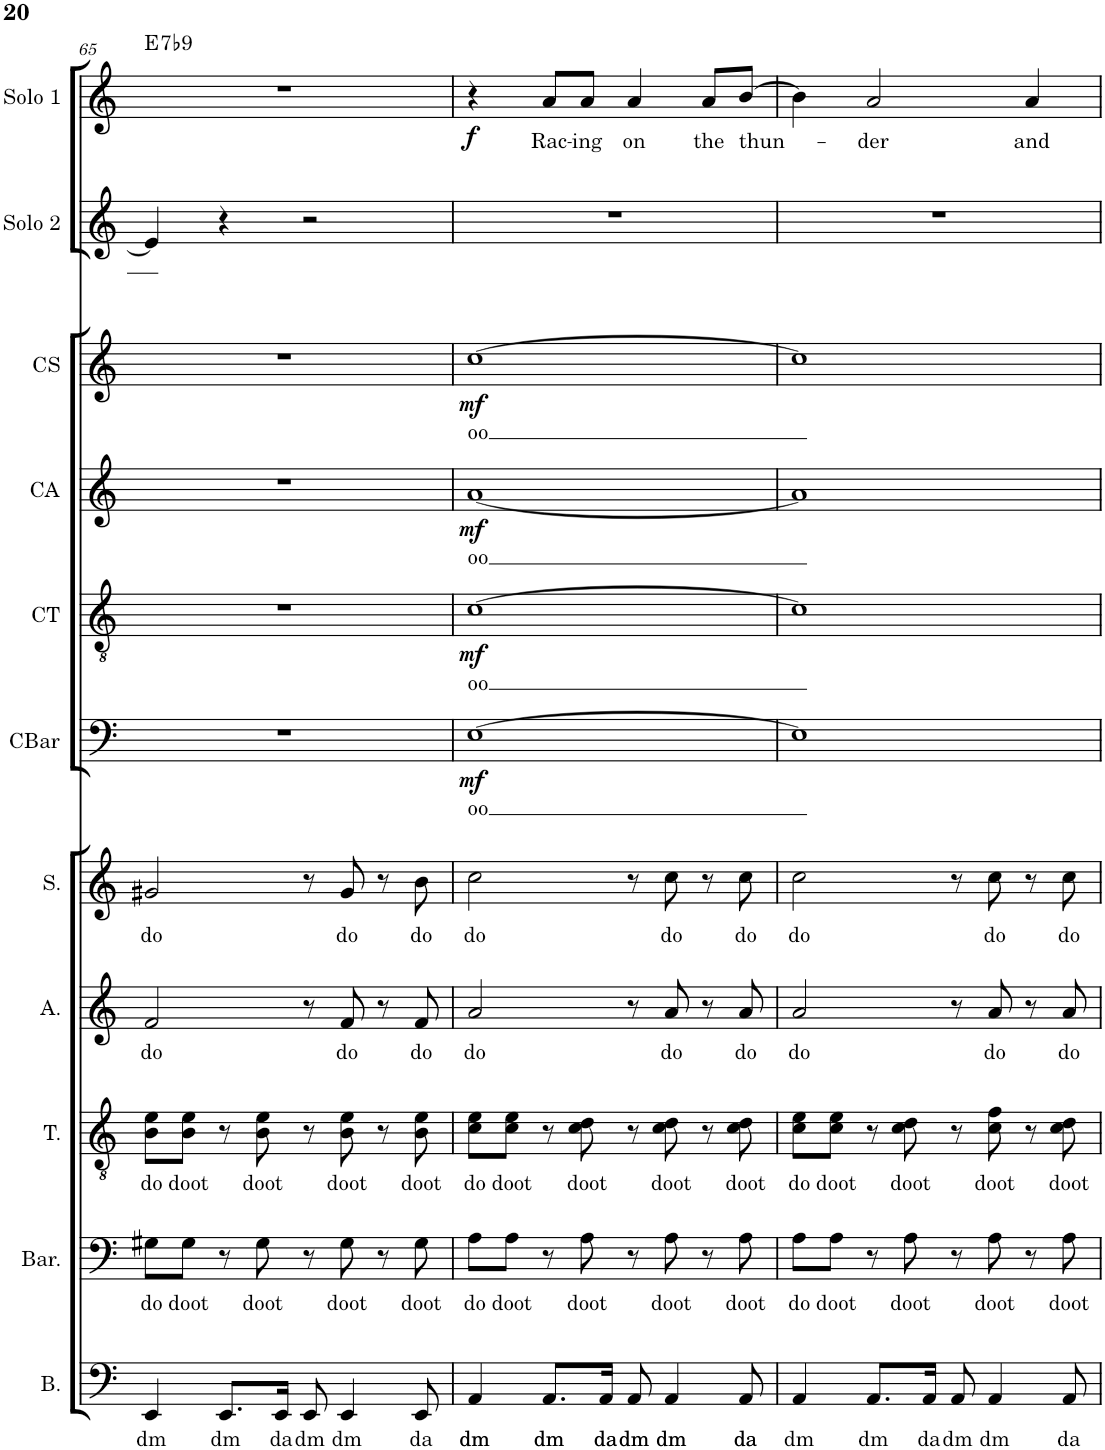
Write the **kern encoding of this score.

**kern	**text	**kern	**text	**kern	**text	**kern	**text	**kern	**text	**kern	**text	**dynam	**kern	**text	**dynam	**kern	**text	**dynam	**kern	**text	**dynam	**kern	**kern	**text	**dynam	**harte
*part11	*part11	*part10	*part10	*part9	*part9	*part8	*part8	*part7	*part7	*part6	*part6	*part6	*part5	*part5	*part5	*part4	*part4	*part4	*part3	*part3	*part3	*part2	*part1	*part1	*part1	*part1
*staff11	*staff11	*staff10	*staff10	*staff9	*staff9	*staff8	*staff8	*staff7	*staff7	*staff6	*staff6	*staff6	*staff5	*staff5	*staff5	*staff4	*staff4	*staff4	*staff3	*staff3	*staff3	*staff2	*staff1	*staff1	*staff1	*
*I"Bass	*	*I"Baritone	*	*I"Tenor	*	*I"Alto	*	*I"Soprano	*	*I"Choir Baritone	*	*	*I"Choir Tenor	*	*	*I"Choir Alto	*	*	*I"Choir Soprano	*	*	*I"Soloist 2	*I"Soloist 1	*	*	*
*I'B.	*	*I'Bar.	*	*I'T.	*	*I'A.	*	*I'S.	*	*I'CBar	*	*	*I'CT	*	*	*I'CA	*	*	*I'CS	*	*	*I'Solo 2	*I'Solo 1	*	*	*
!!LO:PB:g=z
*clefF4	*	*clefF4	*	*clefGv2	*	*clefG2	*	*clefG2	*	*clefF4	*	*	*clefGv2	*	*	*clefG2	*	*	*clefG2	*	*	*clefG2	*clefG2	*	*	*
*k[]	*	*k[]	*	*k[]	*	*k[]	*	*k[]	*	*k[]	*	*	*k[]	*	*	*k[]	*	*	*k[]	*	*	*k[]	*k[]	*	*	*
*M4/4	*	*M4/4	*	*M4/4	*	*M4/4	*	*M4/4	*	*M4/4	*	*	*M4/4	*	*	*M4/4	*	*	*M4/4	*	*	*M4/4	*M4/4	*	*	*
=65	=65	=65	=65	=65	=65	=65	=65	=65	=65	=65	=65	=65	=65	=65	=65	=65	=65	=65	=65	=65	=65	=65	=65	=65	=65	=65
!	!LO:LY:b	!	!LO:LY:b	!	!LO:LY:b	!	!LO:LY:b	!	!LO:LY:b	!	!	!	!	!	!	!	!	!	!	!	!	!	!	!	!	!LO:H:kt=7
4EE/	dm	8G#X\L	do	8B\ 8e\L	do	2f/	do	2g#X/	do	1r	.	.	1r	.	.	1r	.	.	1r	.	.	4e/]	1r	.	.	E:7(b9)
!	!	!	!LO:LY:b	!	!LO:LY:b	!	!	!	!	!	!	!	!	!	!	!	!	!	!	!	!	!	!	!	!	!
.	.	8G#\J	doot	8B\ 8e\J	doot	.	.	.	.	.	.	.	.	.	.	.	.	.	.	.	.	.	.	.	.	.
!	!LO:LY:b	!	!	!	!	!	!	!	!	!	!	!	!	!	!	!	!	!	!	!	!	!	!	!	!	!
8.EE/L	dm	8r	.	8r	.	.	.	.	.	.	.	.	.	.	.	.	.	.	.	.	.	4r	.	.	.	.
!	!	!	!LO:LY:b	!	!LO:LY:b	!	!	!	!	!	!	!	!	!	!	!	!	!	!	!	!	!	!	!	!	!
.	.	8G#\	doot	8B\ 8e\	doot	.	.	.	.	.	.	.	.	.	.	.	.	.	.	.	.	.	.	.	.	.
!	!LO:LY:b	!	!	!	!	!	!	!	!	!	!	!	!	!	!	!	!	!	!	!	!	!	!	!	!	!
16EE/Jk	da	.	.	.	.	.	.	.	.	.	.	.	.	.	.	.	.	.	.	.	.	.	.	.	.	.
!	!LO:LY:b	!	!	!	!	!	!	!	!	!	!	!	!	!	!	!	!	!	!	!	!	!	!	!	!	!
8EE/	dm	8r	.	8r	.	8r	.	8r	.	.	.	.	.	.	.	.	.	.	.	.	.	2r	.	.	.	.
!	!LO:LY:b	!	!LO:LY:b	!	!LO:LY:b	!	!LO:LY:b	!	!LO:LY:b	!	!	!	!	!	!	!	!	!	!	!	!	!	!	!	!	!
4EE/	dm	8G#\	doot	8B\ 8e\	doot	8f/	do	8g#/	do	.	.	.	.	.	.	.	.	.	.	.	.	.	.	.	.	.
.	.	8r	.	8r	.	8r	.	8r	.	.	.	.	.	.	.	.	.	.	.	.	.	.	.	.	.	.
!	!LO:LY:b	!	!LO:LY:b	!	!LO:LY:b	!	!LO:LY:b	!	!LO:LY:b	!	!	!	!	!	!	!	!	!	!	!	!	!	!	!	!	!
8EE/	da	8G#\	doot	8B\ 8e\	doot	8f/	do	8b\	do	.	.	.	.	.	.	.	.	.	.	.	.	.	.	.	.	.
=66	=66	=66	=66	=66	=66	=66	=66	=66	=66	=66	=66	=66	=66	=66	=66	=66	=66	=66	=66	=66	=66	=66	=66	=66	=66	=66
!	!LO:LY:b	!	!LO:LY:b	!	!LO:LY:b	!	!LO:LY:b	!	!LO:LY:b	!	!LO:LY:b	!LO:DY:b	!	!LO:LY:b	!LO:DY:b	!	!LO:LY:b	!LO:DY:b	!	!LO:LY:b	!LO:DY:b	!	!	!	!LO:DY:b	!
4AA/	dm	8A\L	do	8c\ 8e\L	do	2a/	do	2cc\	do	[1E	oo	mf	[1c	oo	mf	[1a	oo	mf	[1cc	oo	mf	1r	4r	.	f	.
!	!	!	!LO:LY:b	!	!LO:LY:b	!	!	!	!	!	!	!	!	!	!	!	!	!	!	!	!	!	!	!	!	!
.	.	8A\J	doot	8c\ 8e\J	doot	.	.	.	.	.	.	.	.	.	.	.	.	.	.	.	.	.	.	.	.	.
!	!LO:LY:b	!	!	!	!	!	!	!	!	!	!	!	!	!	!	!	!	!	!	!	!	!	!	!LO:LY:b	!	!
8.AA/L	dm	8r	.	8r	.	.	.	.	.	.	.	.	.	.	.	.	.	.	.	.	.	.	8a/L	Rac-	.	.
!	!	!	!LO:LY:b	!	!LO:LY:b	!	!	!	!	!	!	!	!	!	!	!	!	!	!	!	!	!	!	!LO:LY:b	!	!
.	.	8A\	doot	8c\ 8d\	doot	.	.	.	.	.	.	.	.	.	.	.	.	.	.	.	.	.	8a/J	-ing	.	.
!	!LO:LY:b	!	!	!	!	!	!	!	!	!	!	!	!	!	!	!	!	!	!	!	!	!	!	!	!	!
16AA/Jk	da	.	.	.	.	.	.	.	.	.	.	.	.	.	.	.	.	.	.	.	.	.	.	.	.	.
!	!LO:LY:b	!	!	!	!	!	!	!	!	!	!	!	!	!	!	!	!	!	!	!	!	!	!	!LO:LY:b	!	!
8AA/	dm	8r	.	8r	.	8r	.	8r	.	.	.	.	.	.	.	.	.	.	.	.	.	.	4a/	on	.	.
!	!LO:LY:b	!	!LO:LY:b	!	!LO:LY:b	!	!LO:LY:b	!	!LO:LY:b	!	!	!	!	!	!	!	!	!	!	!	!	!	!	!	!	!
4AA/	dm	8A\	doot	8c\ 8d\	doot	8a/	do	8cc\	do	.	.	.	.	.	.	.	.	.	.	.	.	.	.	.	.	.
!	!	!	!	!	!	!	!	!	!	!	!	!	!	!	!	!	!	!	!	!	!	!	!	!LO:LY:b	!	!
.	.	8r	.	8r	.	8r	.	8r	.	.	.	.	.	.	.	.	.	.	.	.	.	.	8a/L	the	.	.
!	!LO:LY:b	!	!LO:LY:b	!	!LO:LY:b	!	!LO:LY:b	!	!LO:LY:b	!	!	!	!	!	!	!	!	!	!	!	!	!	!	!LO:LY:b	!	!
8AA/	da	8A\	doot	8c\ 8d\	doot	8a/	do	8cc\	do	.	.	.	.	.	.	.	.	.	.	.	.	.	[8b/J	thun-	.	.
=67	=67	=67	=67	=67	=67	=67	=67	=67	=67	=67	=67	=67	=67	=67	=67	=67	=67	=67	=67	=67	=67	=67	=67	=67	=67	=67
!	!LO:LY:b	!	!LO:LY:b	!	!LO:LY:b	!	!LO:LY:b	!	!LO:LY:b	!	!	!	!	!	!	!	!	!	!	!	!	!	!	!	!	!
4AA/	dm	8A\L	do	8c\ 8e\L	do	2a/	do	2cc\	do	1E]	.	.	1c]	.	.	1a]	.	.	1cc]	.	.	1r	4b\]	.	.	.
!	!	!	!LO:LY:b	!	!LO:LY:b	!	!	!	!	!	!	!	!	!	!	!	!	!	!	!	!	!	!	!	!	!
.	.	8A\J	doot	8c\ 8e\J	doot	.	.	.	.	.	.	.	.	.	.	.	.	.	.	.	.	.	.	.	.	.
!	!LO:LY:b	!	!	!	!	!	!	!	!	!	!	!	!	!	!	!	!	!	!	!	!	!	!	!LO:LY:b	!	!
8.AA/L	dm	8r	.	8r	.	.	.	.	.	.	.	.	.	.	.	.	.	.	.	.	.	.	2a/	-der	.	.
!	!	!	!LO:LY:b	!	!LO:LY:b	!	!	!	!	!	!	!	!	!	!	!	!	!	!	!	!	!	!	!	!	!
.	.	8A\	doot	8c\ 8d\	doot	.	.	.	.	.	.	.	.	.	.	.	.	.	.	.	.	.	.	.	.	.
!	!LO:LY:b	!	!	!	!	!	!	!	!	!	!	!	!	!	!	!	!	!	!	!	!	!	!	!	!	!
16AA/Jk	da	.	.	.	.	.	.	.	.	.	.	.	.	.	.	.	.	.	.	.	.	.	.	.	.	.
!	!LO:LY:b	!	!	!	!	!	!	!	!	!	!	!	!	!	!	!	!	!	!	!	!	!	!	!	!	!
8AA/	dm	8r	.	8r	.	8r	.	8r	.	.	.	.	.	.	.	.	.	.	.	.	.	.	.	.	.	.
!	!LO:LY:b	!	!LO:LY:b	!	!LO:LY:b	!	!LO:LY:b	!	!LO:LY:b	!	!	!	!	!	!	!	!	!	!	!	!	!	!	!	!	!
4AA/	dm	8A\	doot	8c\ 8f\	doot	8a/	do	8cc\	do	.	.	.	.	.	.	.	.	.	.	.	.	.	.	.	.	.
!	!	!	!	!	!	!	!	!	!	!	!	!	!	!	!	!	!	!	!	!	!	!	!	!LO:LY:b	!	!
.	.	8r	.	8r	.	8r	.	8r	.	.	.	.	.	.	.	.	.	.	.	.	.	.	4a/	and	.	.
!	!LO:LY:b	!	!LO:LY:b	!	!LO:LY:b	!	!LO:LY:b	!	!LO:LY:b	!	!	!	!	!	!	!	!	!	!	!	!	!	!	!	!	!
8AA/	da	8A\	doot	8c\ 8d\	doot	8a/	do	8cc\	do	.	.	.	.	.	.	.	.	.	.	.	.	.	.	.	.	.
=	=	=	=	=	=	=	=	=	=	=	=	=	=	=	=	=	=	=	=	=	=	=	=	=	=	=
*-	*-	*-	*-	*-	*-	*-	*-	*-	*-	*-	*-	*-	*-	*-	*-	*-	*-	*-	*-	*-	*-	*-	*-	*-	*-	*-
